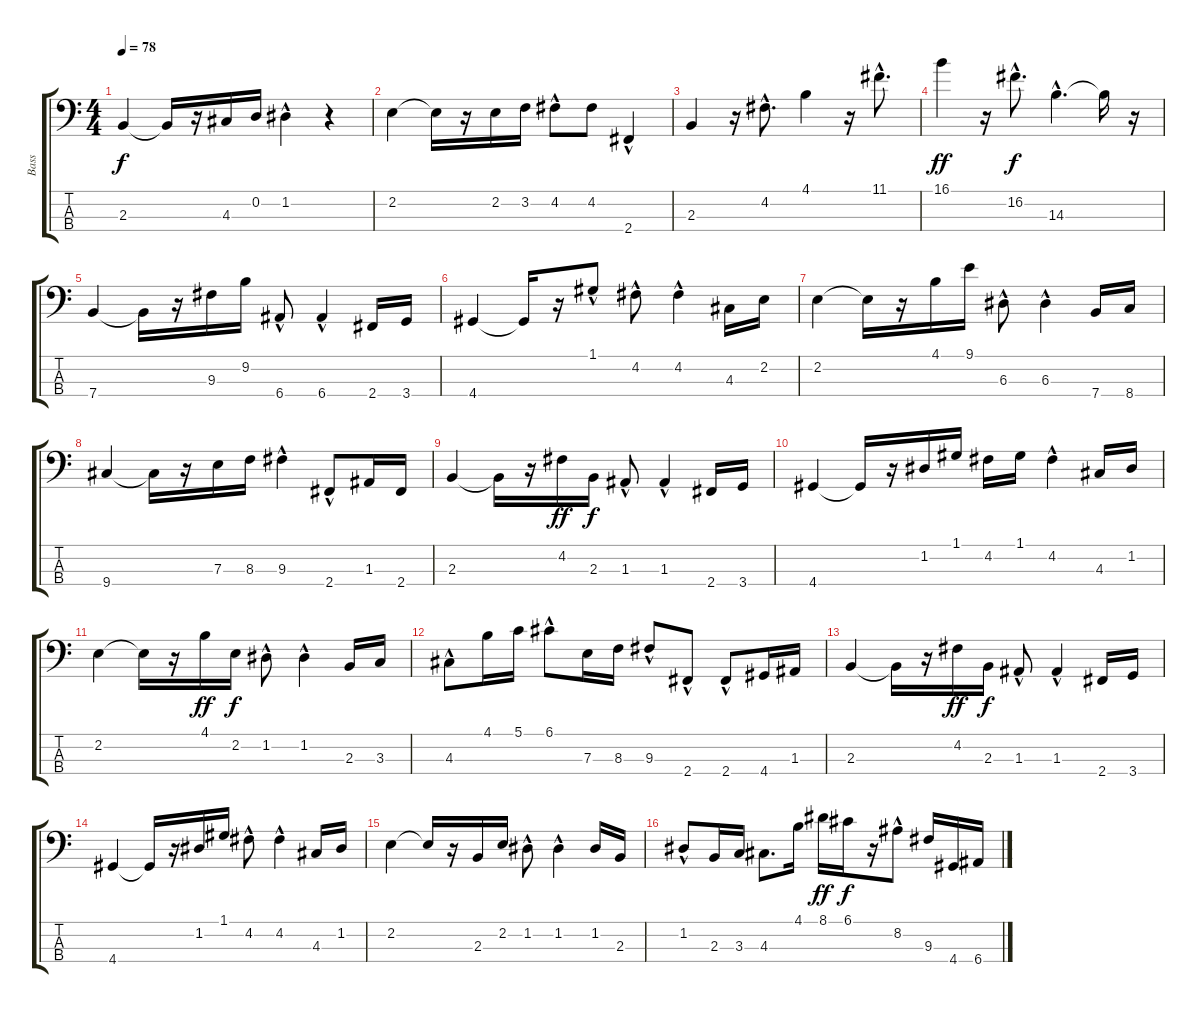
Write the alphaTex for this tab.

\track ("Bass" "Bass") {instrument fretlessbass}
\staff {score tabs}
\tuning (G2 D2 A1 E1) {hide}
\ts (4 4)
\tempo 78
\clef f4
\ks c
2.3.4{dy f} 2.3{t}.16 r.16 4.3.16 0.2.16 1.2{hac}.4 r.4 |
2.2.4 2.2{t}.16 r.16 2.2.16 3.2.16 4.2{hac}.8 4.2.8 2.4{hac}.4 |
2.3.4 r.16 4.2{hac}.8{d} 4.1.4 r.16 11.1{hac}.8{d} |
16.1.4{dy ff} r.16 16.2{hac}.8{d dy f} 14.3{hac}.4{d} 14.3{t}.16 r.16 |
7.4.4 7.4{t}.16 r.16 9.3.16 9.2.16 6.4{hac}.8 6.4{hac}.4 2.4.16 3.4.16 |
4.4.4 4.4{t}.16 r.16 1.1{hac}.8 4.2{hac}.8 4.2{hac}.4 4.3.16 2.2.16 |
2.2.4 2.2{t}.16 r.16 4.1.16 9.1.16 6.3{hac}.8 6.3{hac}.4 7.4.16 8.4.16 |
9.4.4 9.4{t}.16 r.16 7.3.16 8.3.16 9.3{hac}.4 2.4{hac}.8 1.3.16 2.4.16 |
2.3.4 2.3{t}.16 r.16 4.2.16{dy ff} 2.3.16{dy f} 1.3{hac}.8 1.3{hac}.4 2.4.16 3.4.16 |
4.4.4 4.4{t}.16 r.16 1.2.16 1.1.16 4.2.16 1.1.16 4.2{hac}.4 4.3.16 1.2.16 |
2.2.4 2.2{t}.16 r.16 4.1.16{dy ff} 2.2.16{dy f} 1.2{hac}.8 1.2{hac}.4 2.3.16 3.3.16 |
4.3{hac}.8 4.1.16 5.1.16 6.1{hac}.8 7.3.16 8.3.16 9.3{hac}.8 2.4{hac}.8 2.4{hac}.8 4.4.16 1.3.16 |
2.3.4 2.3{t}.16 r.16 4.2.16{dy ff} 2.3.16{dy f} 1.3{hac}.8 1.3{hac}.4 2.4.16 3.4.16 |
4.4.4 4.4{t}.16 r.16 1.2.16 1.1.16 4.2{hac}.8 4.2{hac}.4 4.3.16 1.2.16 |
2.2.4 2.2{t}.16 r.16 2.3.16 2.2.16 1.2{hac}.8 1.2{hac}.4 1.2.16 2.3.16 |
1.2{hac}.8 2.3.16 3.3.16 4.3.8{d} 4.1.16 8.1.16{dy ff} 6.1.16{dy f} r.16 8.2{hac}.8 9.3.16 4.4.16 6.4.16
